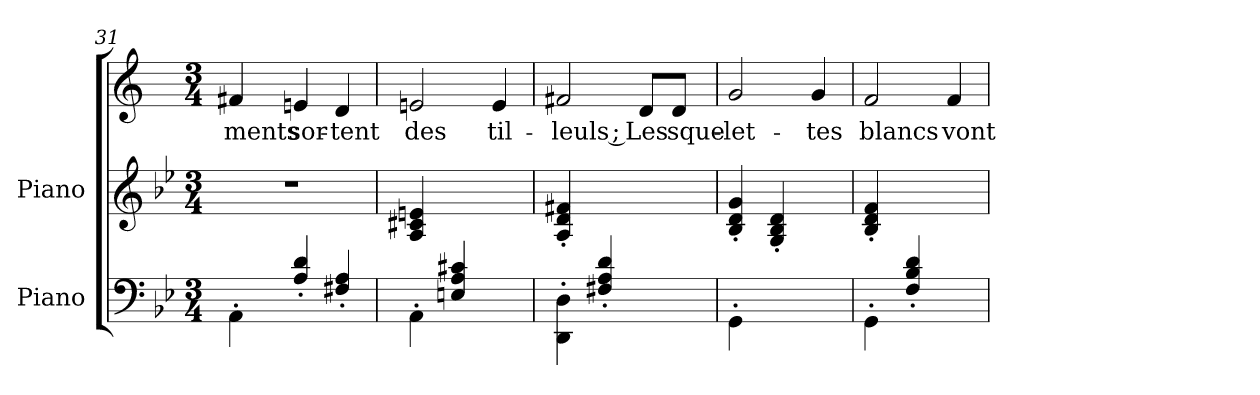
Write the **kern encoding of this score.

**kern	**kern	**kern	**text
*part3	*part2	*part1	*part1
*staff3	*staff2	*staff1	*staff1
*I"Piano	*I"Piano	*	*
*clefF4	*clefG2	*clefG2	*
*k[b-e-]	*k[b-e-]	*k[]	*
*B-:	*B-:	*C:	*
*M3/4	*M3/4	*M3/4	*
=31	=31	=31	=31
4AA'\	2.r	4f#X/	-ments
4A'/ 4d'/	.	4en/	sor-
4F#X'/ 4A'/	.	4d/	-tent
=32	=32	=32	=32
4AA'\	4A/ 4c#X/ 4en/	2en/	des
4En/ 4A/ 4c#X/	2ryy	.	.
4ryy	.	4e/	til-
=33	=33	=33	=33
4DD'\ 4D'\	4A'/ 4d'/ 4f#X'/	2f#X/	-leuls ;
4F#X'/ 4A'/ 4d'/	2ryy	.	.
4ryy	.	8d/L	Les
.	.	8d/J	sque-
!!LO:LB:g=z
=34	=34	=34	=34
4GG'\	4B-'/ 4d'/ 4g'/	2g/	-let-
2ryy	4G'/ 4B-'/ 4d'/	.	.
.	4ryy	4g/	-tes
=35	=35	=35	=35
4GG'\	4B-'/ 4d'/ 4f'/	2f/	blancs
4F'/ 4B-'/ 4d'/	2ryy	.	.
4ryy	.	4f/	vont
=	=	=	=
*-	*-	*-	*-
